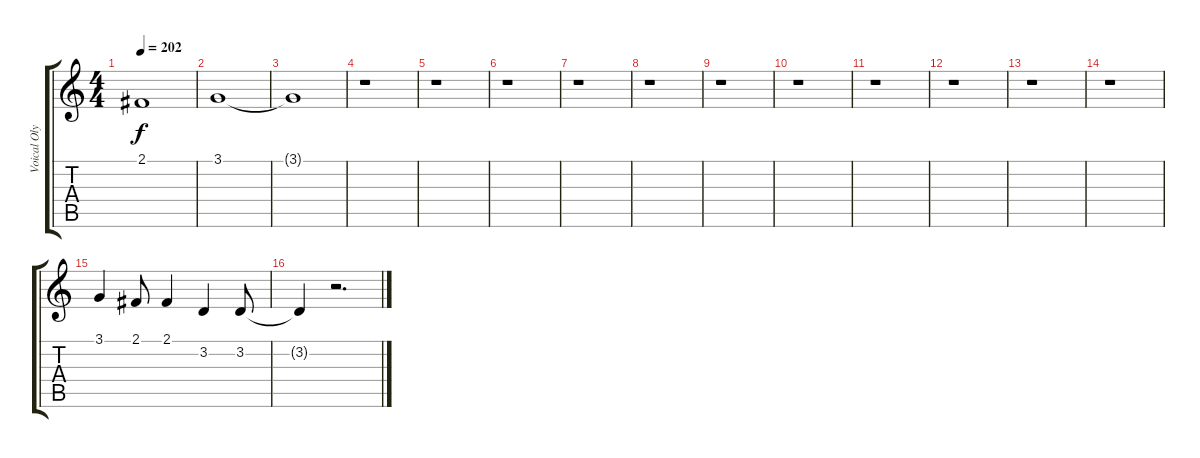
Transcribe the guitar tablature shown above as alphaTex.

\track ("Voical Olya" "Voical Oly") {instrument stringensemble1}
\staff {score tabs}
\tuning (E4 B3 G3 D3 A2 E2) {hide}
\ts (4 4)
\tempo 202
\clef g2
\ks c
2.1.1{dy f} |
3.1.1 |
3.1{t}.1 |
r.1 |
r.1 |
r.1 |
r.1 |
r.1 |
r.1 |
r.1 |
r.1 |
r.1 |
r.1 |
r.1 |
3.1.4 2.1.8 2.1.4 3.2.4 3.2.8 |
3.2{t}.4 r.2{d}
